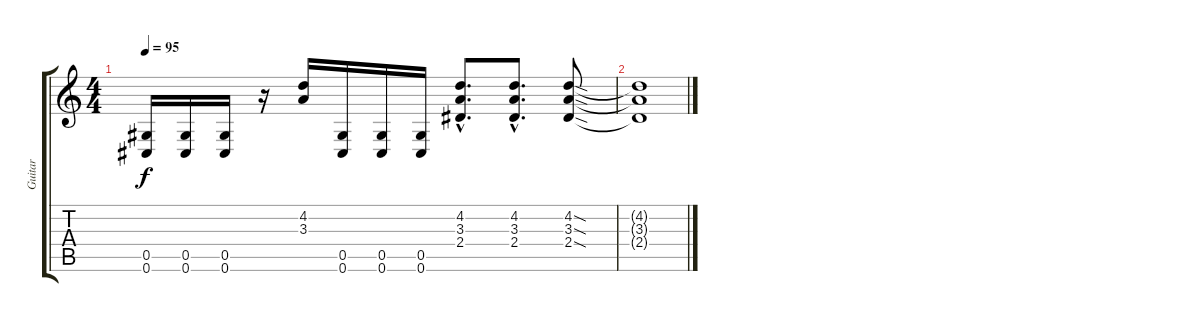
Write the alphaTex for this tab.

\track ("Guitar" "Guitar") {instrument distortionguitar}
\staff {score tabs}
\tuning (Eb4 Bb3 Gb3 Db3 Ab2 Db2) {hide}
\ts (4 4)
\tempo 95
\clef g2
\ks c
(0.5 0.6).16{dy f} (0.5 0.6).16 (0.5 0.6).16 r.16 (4.2 3.3).16 (0.5 0.6).16 (0.5 0.6).16 (0.5 0.6).16 (4.2{hac} 3.3{hac} 2.4{hac}).8{d} (4.2{hac} 3.3{hac} 2.4{hac}).8{d} (4.2{sod} 3.3{sod} 2.4{sod}).8 |
(4.2{t} 3.3{t} 2.4{t}).1
